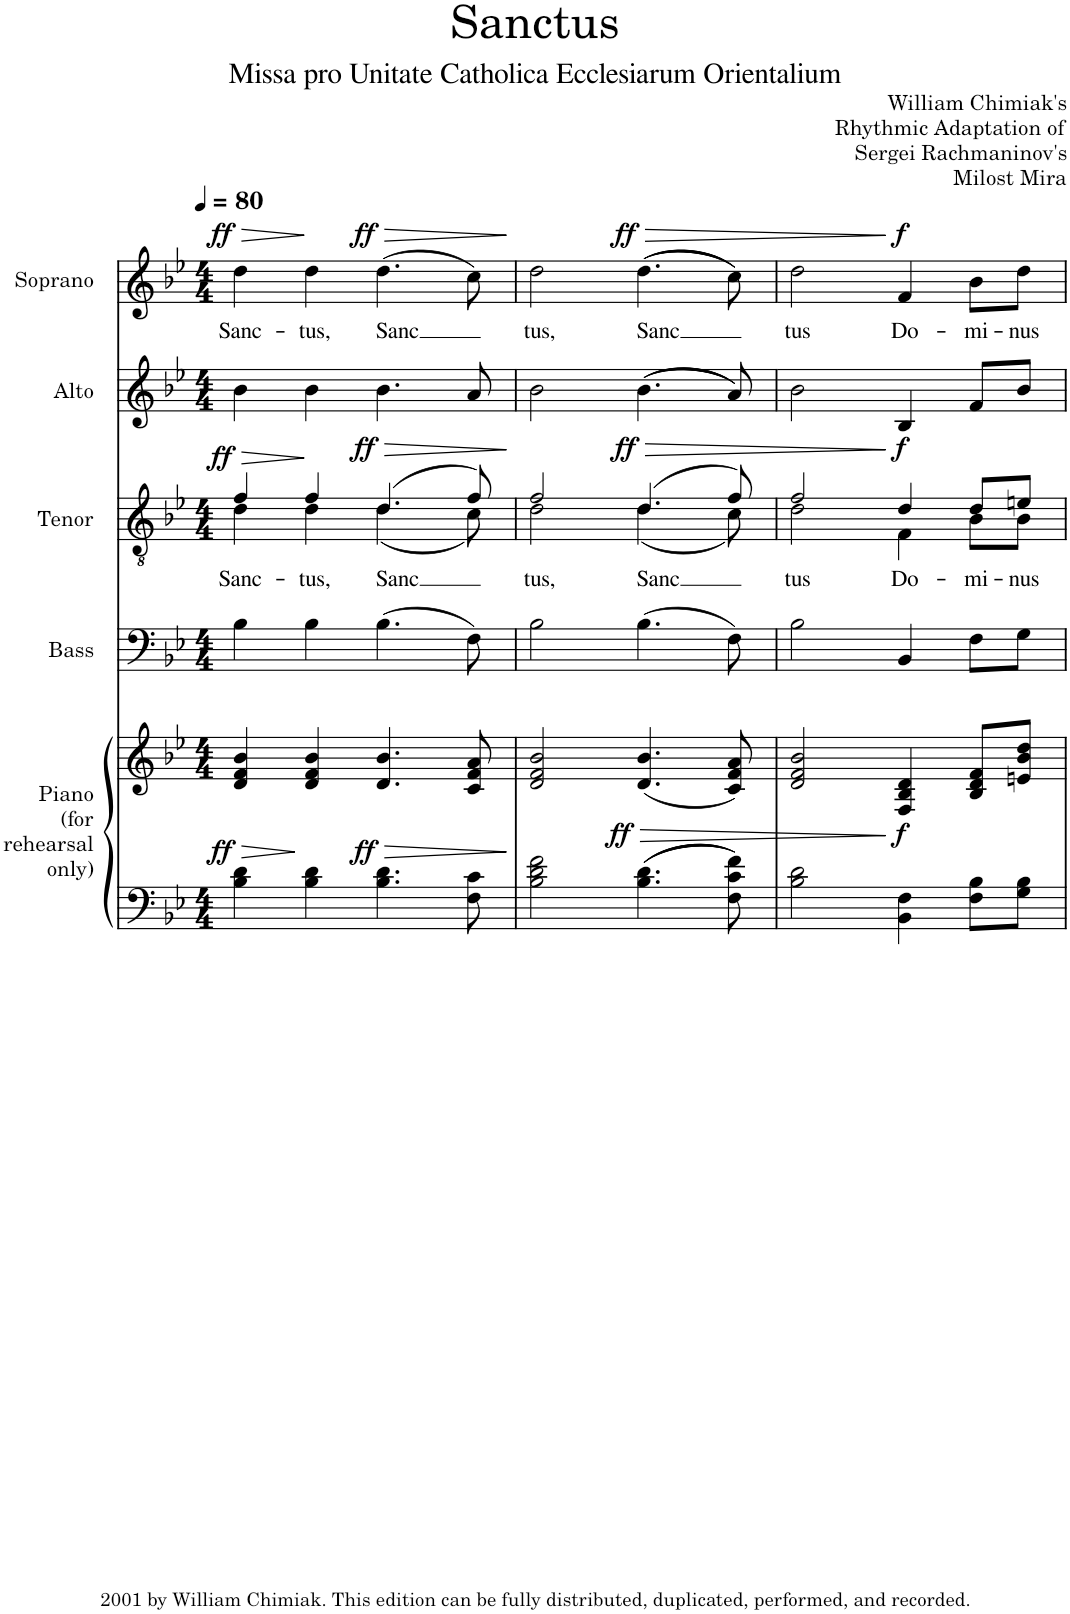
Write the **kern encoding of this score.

**kern	**kern	**dynam	**kern	**kern	**text	**dynam	**kern	**kern	**text	**dynam
*part5	*part5	*part5	*part4	*part3	*part3	*part3	*part2	*part1	*part1	*part1
*staff6	*staff5	*staff5/6	*staff4	*staff3	*staff3	*staff3	*staff2	*staff1	*staff1	*staff1
*I"Piano (for rehearsal only)	*	*	*I"Bass	*I"Tenor	*	*	*I"Alto	*I"Soprano	*	*
*I'Pno.	*	*	*I'B.	*I'T.	*	*	*I'A.	*I'S.	*	*
*clefF4	*clefG2	*	*clefF4	*clefGv2	*	*	*clefG2	*clefG2	*	*
*k[b-e-]	*k[b-e-]	*	*k[b-e-]	*k[b-e-]	*	*	*k[b-e-]	*k[b-e-]	*	*
*M4/4	*M4/4	*	*M4/4	*M4/4	*	*	*M4/4	*M4/4	*	*
*MM80	*MM80	*	*MM80	*MM80	*	*	*MM80	*MM80	*	*
=1	=1	=1	=1	=1	=1	=1	=1	=1	=1	=1
!	!	!LO:DY:a=2	!	!	!LO:LY:b	!LO:HP:b	!	!	!LO:LY:b	!LO:HP:b
*	*	*	*	*^	*	*	*	*	*	*
!	!	!	!	!	!	!	!LO:DY:n=1:a	!	!	!	!LO:DY:n=1:a
4B-\ 4d\	4d/ 4f/ 4b-/	ff	4B-\	4f/	4d\	Sanc-	> ff	4b-\	4dd\	Sanc-	> ff
!	!	!	!	!	!	!LO:LY:b	!	!	!	!LO:LY:b	!
4B-\ 4d\	4d/ 4f/ 4b-/	.	4B-\	4f/	4d\	-tus,	]	4b-\	4dd\	-tus,	]
!	!	!LO:DY:a=2	!	!	!	!LO:LY:b	!LO:HP:b	!	!	!LO:LY:b	!LO:HP:b
!	!	!	!	!	!	!	!LO:DY:n=2:a	!	!	!	!LO:DY:n=2:a
4.B-\ 4.d\	4.d/ 4.b-/	ff	(4.B-\	(4.d/	(4.d\	-Sanc	> ff	4.b-\	(4.dd\	-Sanc	> ff
8F\ 8c\	8c/ 8f/ 8a/	.	8F\)	8f/)	8c\)	.	.	8a/	8cc\)	.	.
*	*	*	*	*v	*v	*	*	*	*	*	*
.	.	.	.	.	.	]	.	.	.	]
=2	=2	=2	=2	=2	=2	=2	=2	=2	=2	=2
!	!	!	!	!	!LO:LY:b	!	!	!	!LO:LY:b	!
*	*	*	*	*^	*	*	*	*	*	*
2B-\ 2d\ 2f\	2d/ 2f/ 2b-/	.	2B-\	2f/	2d\	tus,	.	2b-\	2dd\	tus,	.
!	!	!LO:DY:a=2	!	!	!	!LO:LY:b	!LO:HP:b	!	!	!LO:LY:b	!LO:HP:b
!	!	!	!	!	!	!	!LO:DY:n=1:a	!	!	!	!LO:DY:n=1:a
4.B-\ 4.d\	(4.d/ 4.b-/	ff	(4.B-\	(4.d/	(4.d\	-Sanc	> ff	((4.b-\	((4.dd\	-Sanc	> ff
8F\ 8c\ 8f\	8c/ 8f/ 8a/)	.	8F\)	8f/)	8c\)	.	.	8a/))	8cc\))	.	.
=3	=3	=3	=3	=3	=3	=3	=3	=3	=3	=3	=3
!	!	!	!	!	!	!LO:LY:b	!	!	!	!LO:LY:b	!
2B-\ 2d\	2d/ 2f/ 2b-/	.	2B-\	2f/	2d\	tus	.	2b-\	2dd\	tus	.
!	!	!LO:DY:a=2	!	!	!	!LO:LY:b	!LO:DY:n=1:a	!	!	!LO:LY:b	!LO:DY:n=1:a
4BB-\ 4F\	4F/ 4B-/ 4d/	f	4BB-/	4d/	4F\	Do-	] f	4B-/	4f/	Do-	] f
!	!	!	!	!	!	!LO:LY:b	!	!	!	!LO:LY:b	!
8F\ 8B-\L	8B-/ 8d/ 8f/L	.	8F\L	8d/L	8B-\L	-mi-	.	8f/L	8b-\L	-mi-	.
!	!	!	!	!	!	!LO:LY:b	!	!	!	!LO:LY:b	!
8G\ 8B-\J	8en/ 8b-/ 8dd/J	.	8G\J	8en/J	8B-\J	-nus	.	8b-/J	8dd\J	-nus	.
*	*	*	*	*v	*v	*	*	*	*	*	*
=	=	=	=	=	=	=	=	=	=	=
*-	*-	*-	*-	*-	*-	*-	*-	*-	*-	*-
